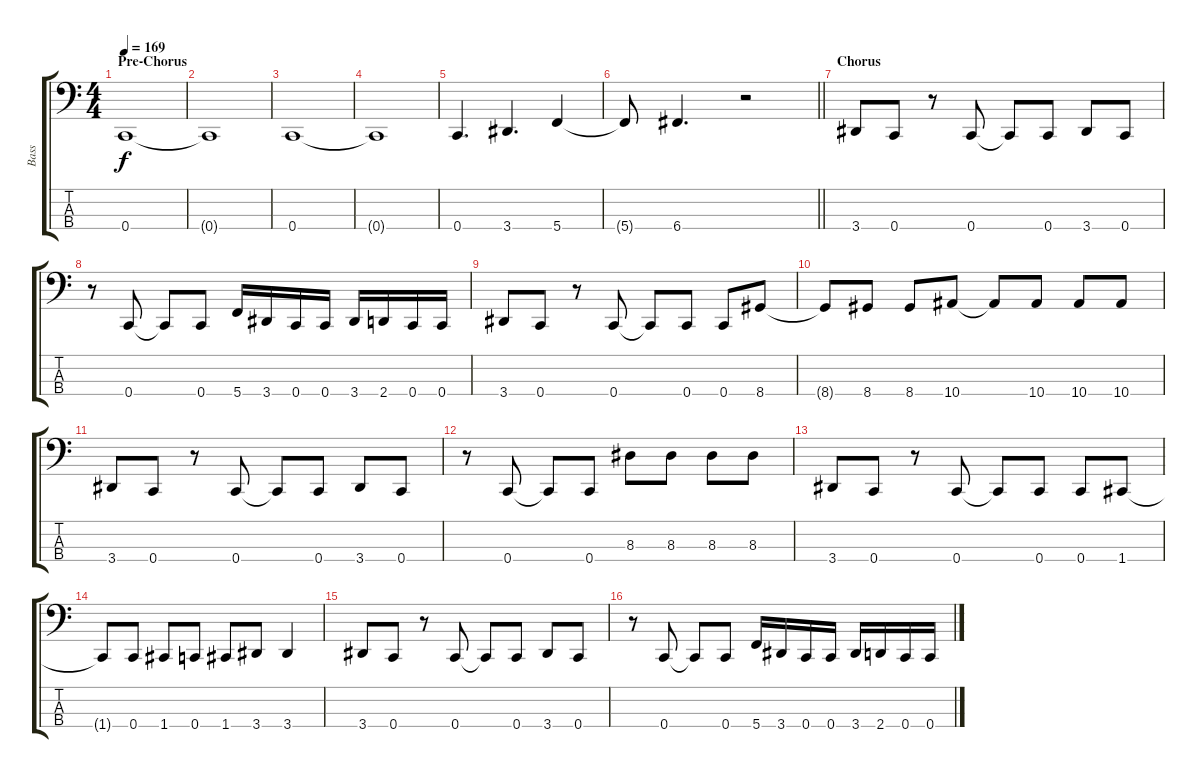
\track ("Bass" "Bass") {instrument electricbasspick}
\staff {score tabs}
\tuning (F2 C2 G1 C1) {hide}
\ts (4 4)
\section ("" "Pre-Chorus")
\tempo 169
\clef f4
\ks c
0.4.1{dy f} |
0.4{t}.1 |
0.4.1 |
0.4{t}.1 |
0.4.4{d} 3.4.4{d} 5.4.4 |
\barLineRight lightlight
5.4{t}.8 6.4.4{d} r.2 |
\section ("" "Chorus")
3.4.8 0.4.8 r.8 0.4.8 0.4{t}.8 0.4.8 3.4.8 0.4.8 |
r.8 0.4.8 0.4{t}.8 0.4.8 5.4.16 3.4.16 0.4.16 0.4.16 3.4.16 2.4.16 0.4.16 0.4.16 |
3.4.8 0.4.8 r.8 0.4.8 0.4{t}.8 0.4.8 0.4.8 8.4.8 |
8.4{t}.8 8.4.8 8.4.8 10.4.8 10.4{t}.8 10.4.8 10.4.8 10.4.8 |
3.4.8 0.4.8 r.8 0.4.8 0.4{t}.8 0.4.8 3.4.8 0.4.8 |
r.8 0.4.8 0.4{t}.8 0.4.8 8.3.8 8.3.8 8.3.8 8.3.8 |
3.4.8 0.4.8 r.8 0.4.8 0.4{t}.8 0.4.8 0.4.8 1.4.8 |
1.4{t}.8 0.4.8 1.4.8 0.4.8 1.4.8 3.4.8 3.4.4 |
3.4.8 0.4.8 r.8 0.4.8 0.4{t}.8 0.4.8 3.4.8 0.4.8 |
r.8 0.4.8 0.4{t}.8 0.4.8 5.4.16 3.4.16 0.4.16 0.4.16 3.4.16 2.4.16 0.4.16 0.4.16
